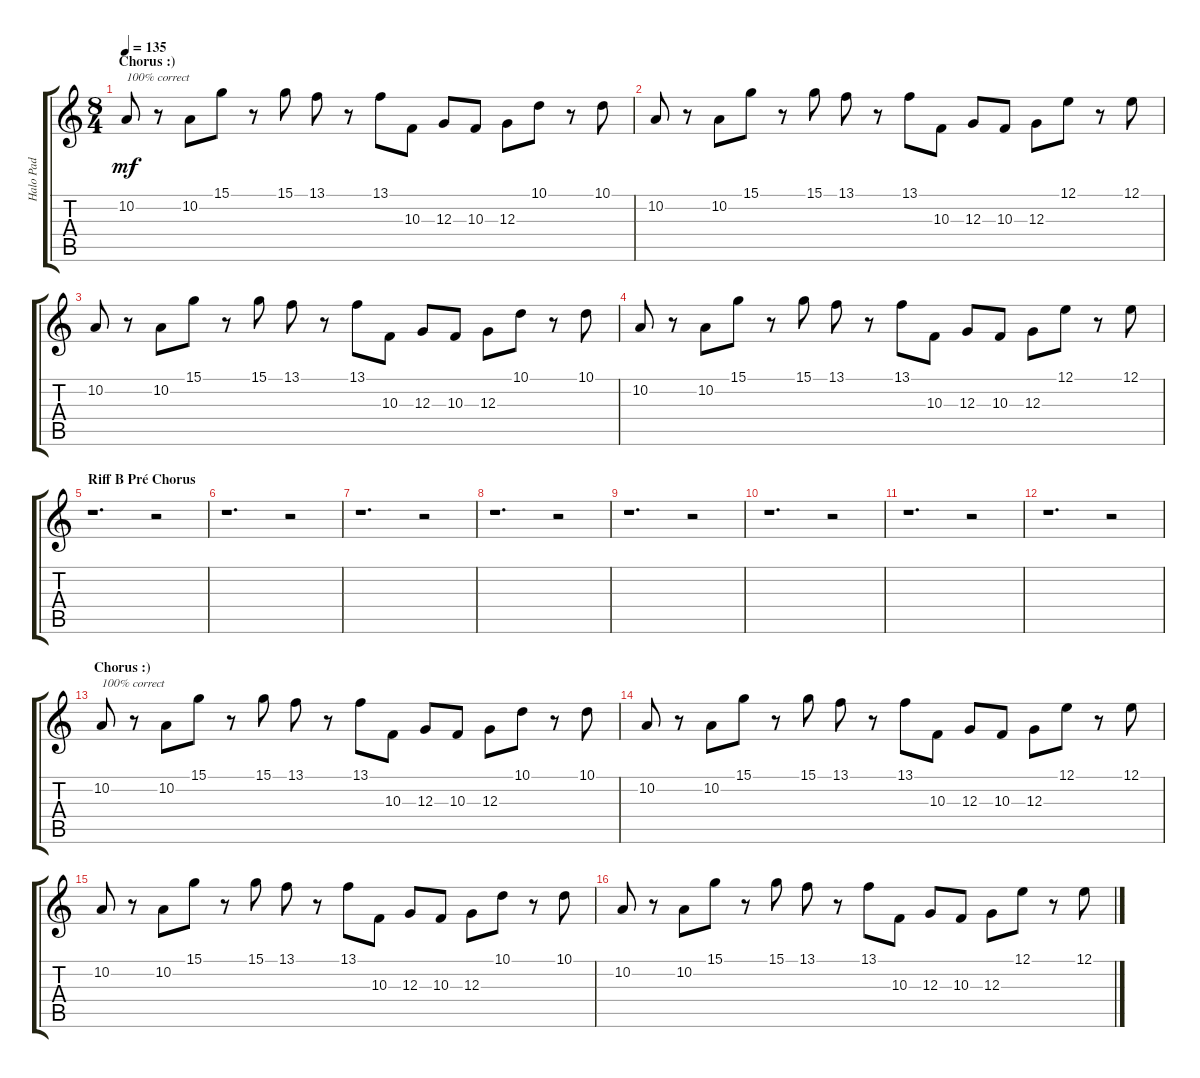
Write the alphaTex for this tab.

\track ("Halo Pad" "Halo Pad") {instrument pad7halo}
\staff {score tabs}
\tuning (E4 B3 G3 D3 A2 E2) {hide}
\ts (8 4)
\section ("" "Chorus :)")
\tempo 135
\clef g2
\ks c
10.2.8{txt "100% correct" dy mf} r.8 10.2.8 15.1.8 r.8 15.1.8 13.1.8 r.8 13.1.8 10.3.8 12.3.8 10.3.8 12.3.8 10.1.8 r.8 10.1.8 |
10.2.8 r.8 10.2.8 15.1.8 r.8 15.1.8 13.1.8 r.8 13.1.8 10.3.8 12.3.8 10.3.8 12.3.8 12.1.8 r.8 12.1.8 |
10.2.8 r.8 10.2.8 15.1.8 r.8 15.1.8 13.1.8 r.8 13.1.8 10.3.8 12.3.8 10.3.8 12.3.8 10.1.8 r.8 10.1.8 |
10.2.8 r.8 10.2.8 15.1.8 r.8 15.1.8 13.1.8 r.8 13.1.8 10.3.8 12.3.8 10.3.8 12.3.8 12.1.8 r.8 12.1.8 |
\section ("" "Riff B Pré Chorus")
r.1{d} r.2 |
r.1{d} r.2 |
r.1{d} r.2 |
r.1{d} r.2 |
r.1{d} r.2 |
r.1{d} r.2 |
r.1{d} r.2 |
r.1{d} r.2 |
\section ("" "Chorus :)")
10.2.8{txt "100% correct"} r.8 10.2.8 15.1.8 r.8 15.1.8 13.1.8 r.8 13.1.8 10.3.8 12.3.8 10.3.8 12.3.8 10.1.8 r.8 10.1.8 |
10.2.8 r.8 10.2.8 15.1.8 r.8 15.1.8 13.1.8 r.8 13.1.8 10.3.8 12.3.8 10.3.8 12.3.8 12.1.8 r.8 12.1.8 |
10.2.8 r.8 10.2.8 15.1.8 r.8 15.1.8 13.1.8 r.8 13.1.8 10.3.8 12.3.8 10.3.8 12.3.8 10.1.8 r.8 10.1.8 |
10.2.8 r.8 10.2.8 15.1.8 r.8 15.1.8 13.1.8 r.8 13.1.8 10.3.8 12.3.8 10.3.8 12.3.8 12.1.8 r.8 12.1.8
